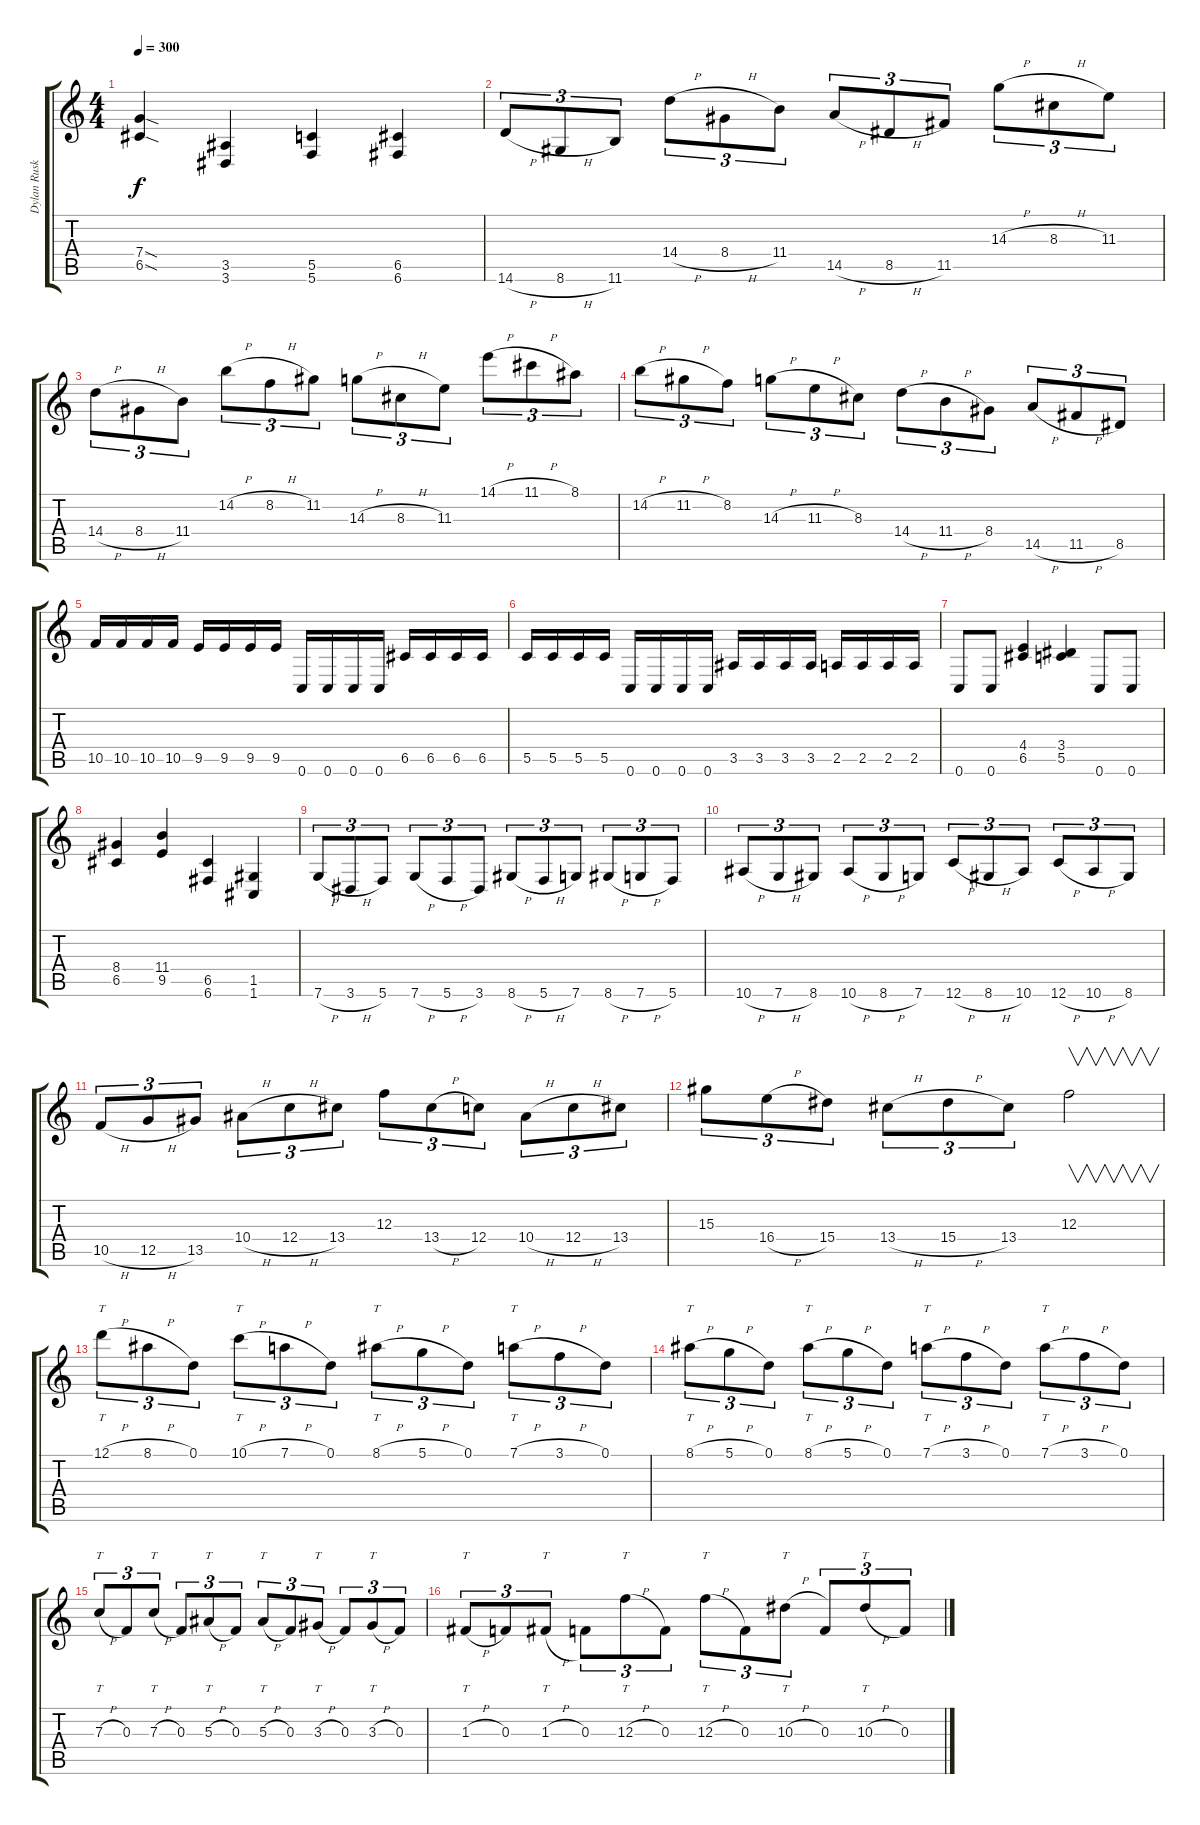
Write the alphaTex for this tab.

\track ("Dylan Ruskin" "Dylan Rusk") {instrument distortionguitar}
\staff {score tabs}
\tuning (D4 A3 F3 C3 G2 C2) {hide}
\ts (4 4)
\tempo 300
\clef g2
\ks c
(7.4{sod} 6.5{sod}).4{dy f} (3.5 3.6).4 (5.5 5.6).4 (6.5 6.6).4 |
14.6{h}.8{tu (3 2)} 8.6{h}.8{tu (3 2)} 11.6.8{tu (3 2)} 14.4{h}.8{tu (3 2)} 8.4{h}.8{tu (3 2)} 11.4.8{tu (3 2)} 14.5{h}.8{tu (3 2)} 8.5{h}.8{tu (3 2)} 11.5.8{tu (3 2)} 14.3{h}.8{tu (3 2)} 8.3{h}.8{tu (3 2)} 11.3.8{tu (3 2)} |
14.4{h}.8{tu (3 2)} 8.4{h}.8{tu (3 2)} 11.4.8{tu (3 2)} 14.2{h}.8{tu (3 2)} 8.2{h}.8{tu (3 2)} 11.2.8{tu (3 2)} 14.3{h}.8{tu (3 2)} 8.3{h}.8{tu (3 2)} 11.3.8{tu (3 2)} 14.1{h}.8{tu (3 2)} 11.1{h}.8{tu (3 2)} 8.1.8{tu (3 2)} |
14.2{h}.8{tu (3 2)} 11.2{h}.8{tu (3 2)} 8.2.8{tu (3 2)} 14.3{h}.8{tu (3 2)} 11.3{h}.8{tu (3 2)} 8.3.8{tu (3 2)} 14.4{h}.8{tu (3 2)} 11.4{h}.8{tu (3 2)} 8.4.8{tu (3 2)} 14.5{h}.8{tu (3 2)} 11.5{h}.8{tu (3 2)} 8.5.8{tu (3 2)} |
10.5.16 10.5.16 10.5.16 10.5.16 9.5.16 9.5.16 9.5.16 9.5.16 0.6.16 0.6.16 0.6.16 0.6.16 6.5.16 6.5.16 6.5.16 6.5.16 |
5.5.16 5.5.16 5.5.16 5.5.16 0.6.16 0.6.16 0.6.16 0.6.16 3.5.16 3.5.16 3.5.16 3.5.16 2.5.16 2.5.16 2.5.16 2.5.16 |
0.6.8 0.6.8 (4.4 6.5).4 (3.4 5.5).4 0.6.8 0.6.8 |
(8.4 6.5).4 (11.4 9.5).4 (6.5 6.6).4 (1.5 1.6).4 |
7.6{h}.8{tu (3 2)} 3.6{h}.8{tu (3 2)} 5.6.8{tu (3 2)} 7.6{h}.8{tu (3 2)} 5.6{h}.8{tu (3 2)} 3.6.8{tu (3 2)} 8.6{h}.8{tu (3 2)} 5.6{h}.8{tu (3 2)} 7.6.8{tu (3 2)} 8.6{h}.8{tu (3 2)} 7.6{h}.8{tu (3 2)} 5.6.8{tu (3 2)} |
10.6{h}.8{tu (3 2)} 7.6{h}.8{tu (3 2)} 8.6.8{tu (3 2)} 10.6{h}.8{tu (3 2)} 8.6{h}.8{tu (3 2)} 7.6.8{tu (3 2)} 12.6{h}.8{tu (3 2)} 8.6{h}.8{tu (3 2)} 10.6.8{tu (3 2)} 12.6{h}.8{tu (3 2)} 10.6{h}.8{tu (3 2)} 8.6.8{tu (3 2)} |
10.5{h}.8{tu (3 2)} 12.5{h}.8{tu (3 2)} 13.5.8{tu (3 2)} 10.4{h}.8{tu (3 2)} 12.4{h}.8{tu (3 2)} 13.4.8{tu (3 2)} 12.3.8{tu (3 2)} 13.4{h}.8{tu (3 2)} 12.4.8{tu (3 2)} 10.4{h}.8{tu (3 2)} 12.4{h}.8{tu (3 2)} 13.4.8{tu (3 2)} |
15.3.8{tu (3 2)} 16.4{h}.8{tu (3 2)} 15.4.8{tu (3 2)} 13.4{h}.8{tu (3 2)} 15.4{h}.8{tu (3 2)} 13.4.8{tu (3 2)} 12.3.2{v} |
12.1{h}.8{tt tu (3 2)} 8.1{h}.8{tu (3 2)} 0.1.8{tu (3 2)} 10.1{h}.8{tt tu (3 2)} 7.1{h}.8{tu (3 2)} 0.1.8{tu (3 2)} 8.1{h}.8{tt tu (3 2)} 5.1{h}.8{tu (3 2)} 0.1.8{tu (3 2)} 7.1{h}.8{tt tu (3 2)} 3.1{h}.8{tu (3 2)} 0.1.8{tu (3 2)} |
8.1{h}.8{tt tu (3 2)} 5.1{h}.8{tu (3 2)} 0.1.8{tu (3 2)} 8.1{h}.8{tt tu (3 2)} 5.1{h}.8{tu (3 2)} 0.1.8{tu (3 2)} 7.1{h}.8{tt tu (3 2)} 3.1{h}.8{tu (3 2)} 0.1.8{tu (3 2)} 7.1{h}.8{tt tu (3 2)} 3.1{h}.8{tu (3 2)} 0.1.8{tu (3 2)} |
7.3{h}.8{tt tu (3 2)} 0.3.8{tu (3 2)} 7.3{h}.8{tt tu (3 2)} 0.3.8{tu (3 2)} 5.3{h}.8{tt tu (3 2)} 0.3.8{tu (3 2)} 5.3{h}.8{tt tu (3 2)} 0.3.8{tu (3 2)} 3.3{h}.8{tt tu (3 2)} 0.3.8{tu (3 2)} 3.3{h}.8{tt tu (3 2)} 0.3.8{tu (3 2)} |
1.3{h}.8{tt tu (3 2)} 0.3.8{tu (3 2)} 1.3{h}.8{tt tu (3 2)} 0.3.8{tu (3 2)} 12.3{h}.8{tt tu (3 2)} 0.3.8{tu (3 2)} 12.3{h}.8{tt tu (3 2)} 0.3.8{tu (3 2)} 10.3{h}.8{tt tu (3 2)} 0.3.8{tu (3 2)} 10.3{h}.8{tt tu (3 2)} 0.3.8{tu (3 2)}
